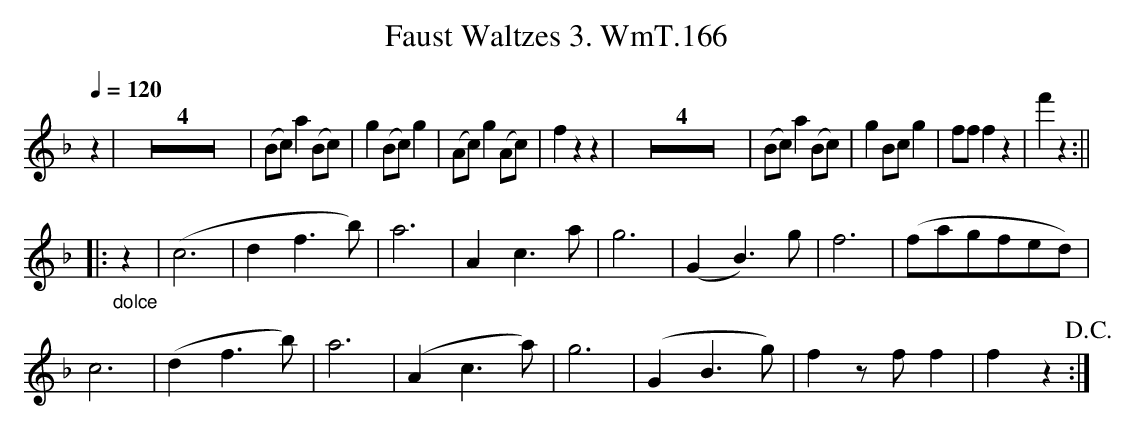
X:1
T:Faust Waltzes 3. WmT.166
L:1/8
Q:1/4=120
K:F
z2|Z4|(Bc)a2 (Bc)|g2 (Bc) g2|(Ac) g2 (Ac)|f2 z2 z2 |Z4|(Bc) a2 (Bc)|g2 Bc g2|ff f2 z2|f'2 z2:||
|:"_dolce"z2|(c6|d2 f3 b)|a6|A2 c3 a|g6|(G2 B3)  g|f6 |(fagfed)|
c6|(d2 f3 b)|a6|(A2 c3 a)|g6|(G2 B3g)|f2 z f f2|f2 z2!D.C.!:|
